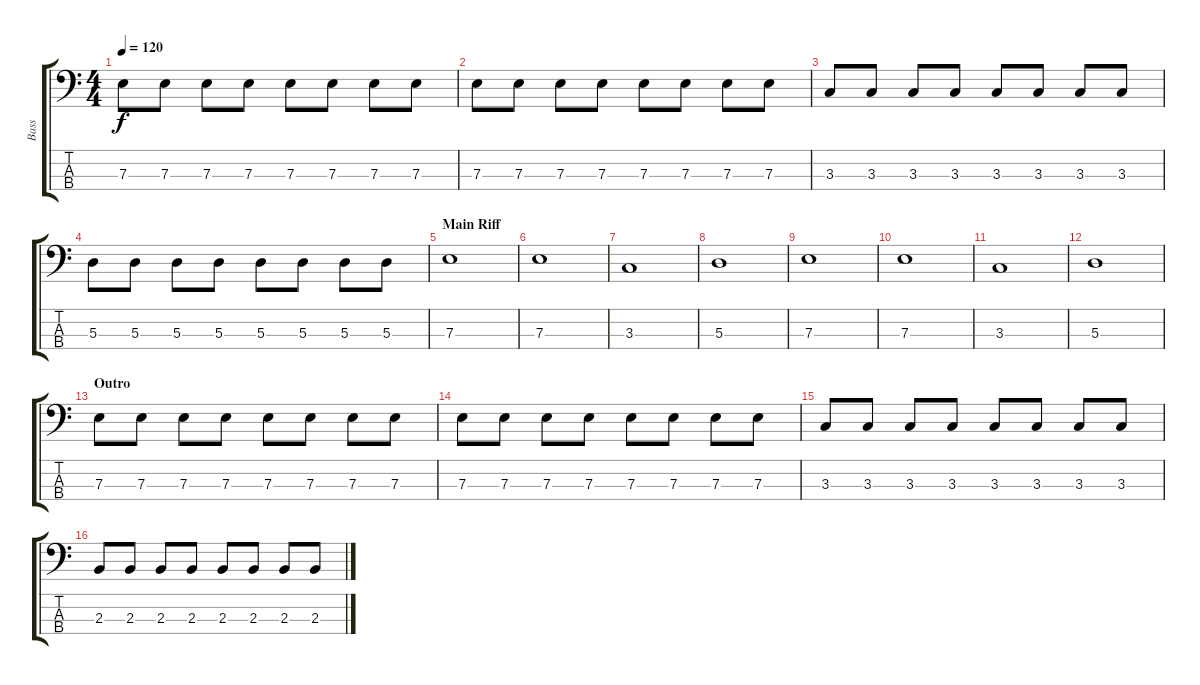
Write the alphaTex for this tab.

\track ("Bass" "Bass") {instrument electricbassfinger}
\staff {score tabs}
\tuning (G2 D2 A1 E1) {hide}
\ts (4 4)
\tempo 120
\clef f4
\ks c
7.3.8{dy f} 7.3.8 7.3.8 7.3.8 7.3.8 7.3.8 7.3.8 7.3.8 |
7.3.8 7.3.8 7.3.8 7.3.8 7.3.8 7.3.8 7.3.8 7.3.8 |
3.3.8 3.3.8 3.3.8 3.3.8 3.3.8 3.3.8 3.3.8 3.3.8 |
5.3.8 5.3.8 5.3.8 5.3.8 5.3.8 5.3.8 5.3.8 5.3.8 |
\section ("" "Main Riff")
7.3.1 |
7.3.1 |
3.3.1 |
5.3.1 |
7.3.1 |
7.3.1 |
3.3.1 |
5.3.1 |
\section ("" "Outro")
7.3.8 7.3.8 7.3.8 7.3.8 7.3.8 7.3.8 7.3.8 7.3.8 |
7.3.8 7.3.8 7.3.8 7.3.8 7.3.8 7.3.8 7.3.8 7.3.8 |
3.3.8 3.3.8 3.3.8 3.3.8 3.3.8 3.3.8 3.3.8 3.3.8 |
2.3.8 2.3.8 2.3.8 2.3.8 2.3.8 2.3.8 2.3.8 2.3.8
